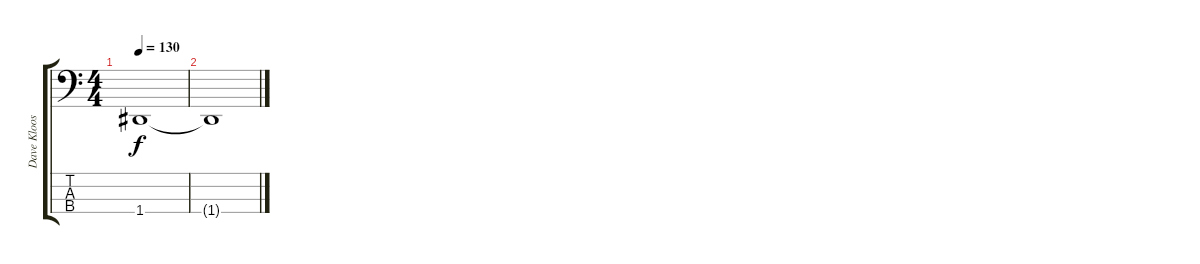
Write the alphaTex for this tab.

\track ("Dave Kloos" "Dave Kloos") {instrument electricbasspick}
\staff {score tabs}
\tuning (G2 D2 A1 D1) {hide}
\ts (4 4)
\tempo 130
\clef f4
\ks c
1.4.1{dy f} |
1.4{t}.1
